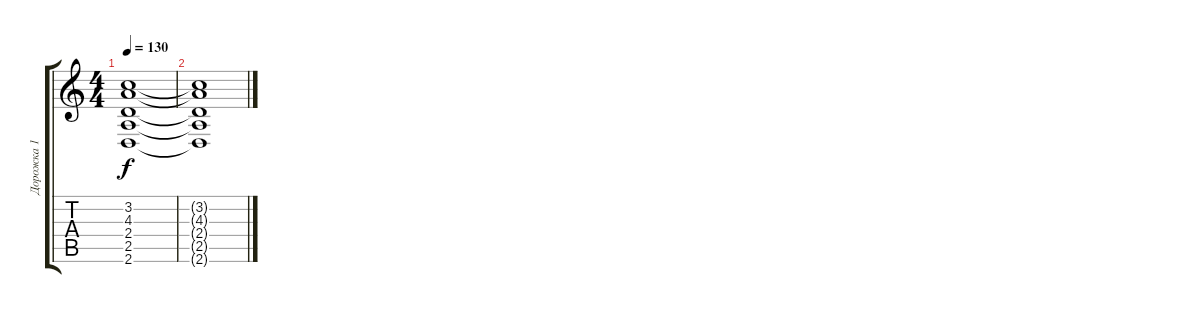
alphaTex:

\track ("Дорожка 1" "Дорожка 1") {instrument electricguitarjazz}
\staff {score tabs}
\tuning (D4 A3 F3 C3 G2 C2) {hide}
\ts (4 4)
\tempo 130
\clef g2
\ks c
(3.2{t} 4.3{t} 2.4{t} 2.5{t} 2.6{t}).1{dy f} |
(3.2{t} 4.3{t} 2.4{t} 2.5{t} 2.6{t}).1
